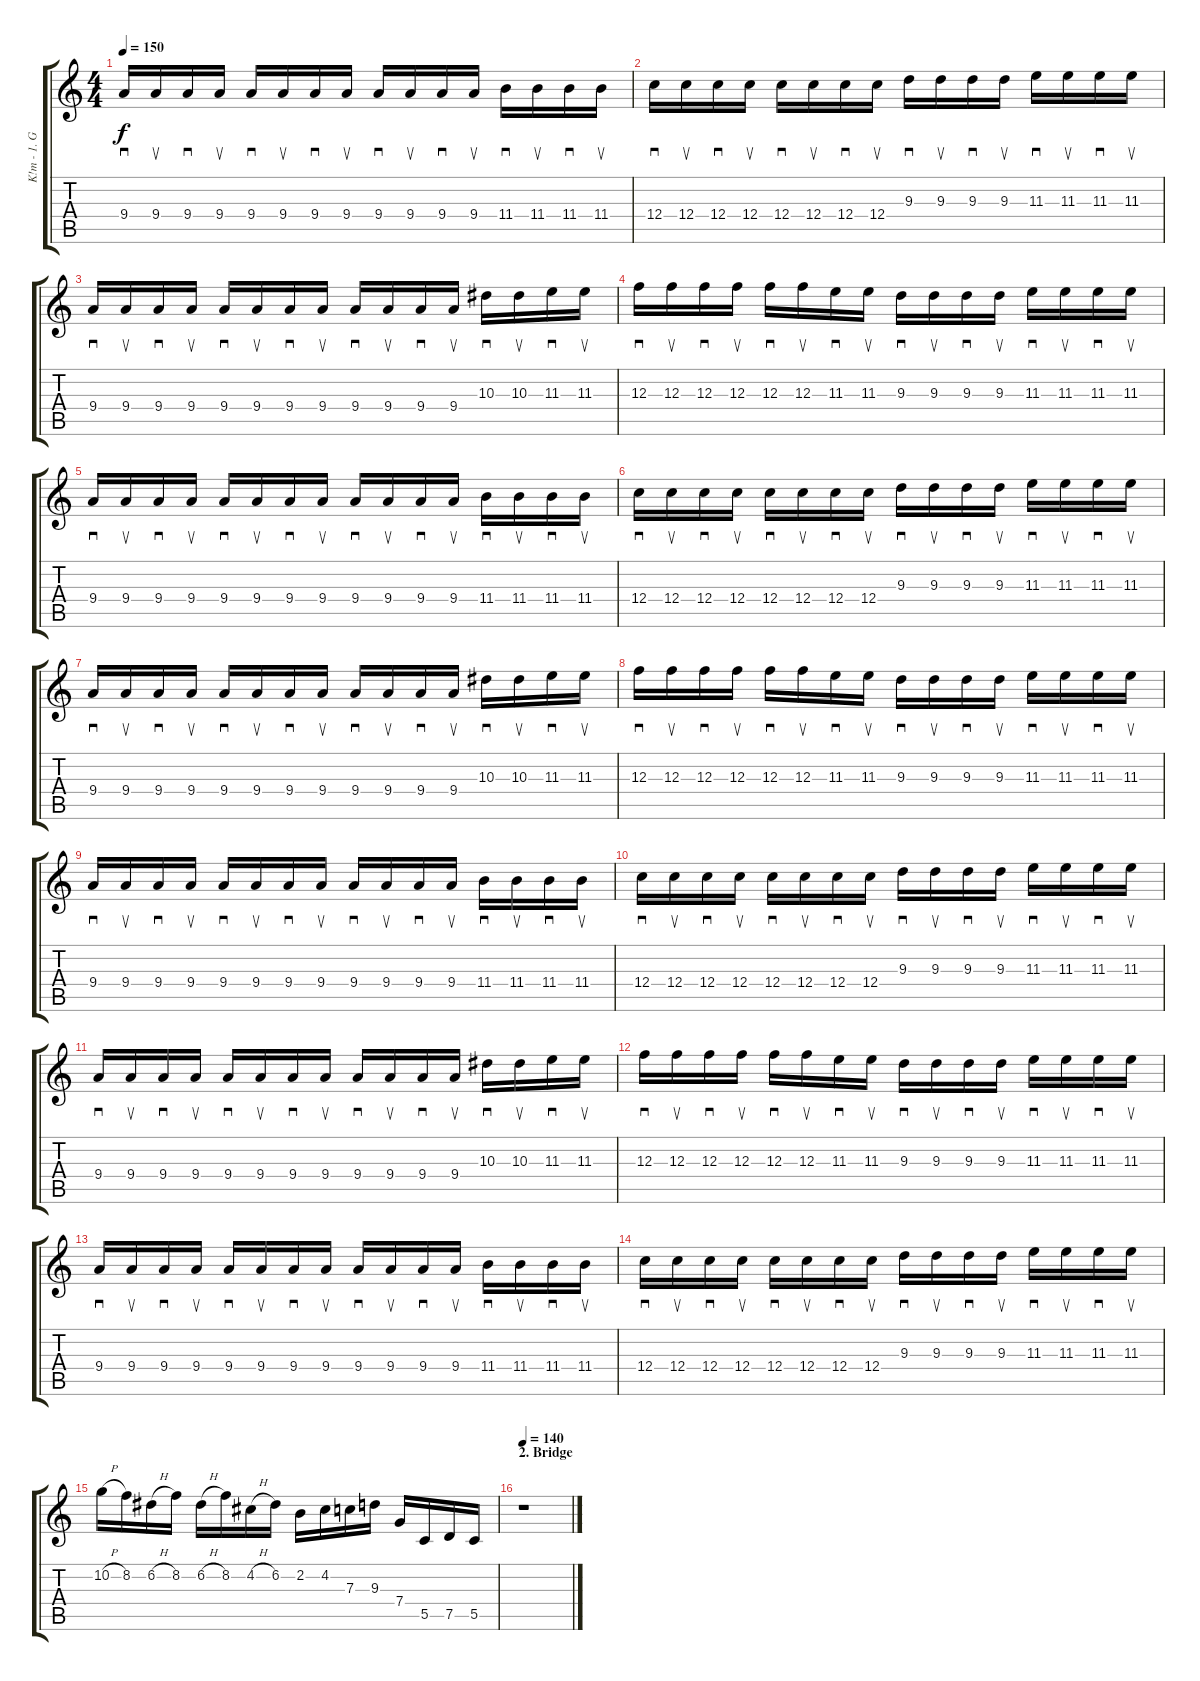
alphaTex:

\track ("K!m - 1. Guitar" "K!m - 1. G") {instrument distortionguitar}
\staff {score tabs}
\tuning (D4 A3 F3 C3 G2 D2) {hide}
\ts (4 4)
\tempo 150
\clef g2
\ks c
9.4.16{sd dy f} 9.4.16{su} 9.4.16{sd} 9.4.16{su} 9.4.16{sd} 9.4.16{su} 9.4.16{sd} 9.4.16{su} 9.4.16{sd} 9.4.16{su} 9.4.16{sd} 9.4.16{su} 11.4.16{sd} 11.4.16{su} 11.4.16{sd} 11.4.16{su} |
12.4.16{sd} 12.4.16{su} 12.4.16{sd} 12.4.16{su} 12.4.16{sd} 12.4.16{su} 12.4.16{sd} 12.4.16{su} 9.3.16{sd} 9.3.16{su} 9.3.16{sd} 9.3.16{su} 11.3.16{sd} 11.3.16{su} 11.3.16{sd} 11.3.16{su} |
9.4.16{sd} 9.4.16{su} 9.4.16{sd} 9.4.16{su} 9.4.16{sd} 9.4.16{su} 9.4.16{sd} 9.4.16{su} 9.4.16{sd} 9.4.16{su} 9.4.16{sd} 9.4.16{su} 10.3.16{sd} 10.3.16{su} 11.3.16{sd} 11.3.16{su} |
12.3.16{sd} 12.3.16{su} 12.3.16{sd} 12.3.16{su} 12.3.16{sd} 12.3.16{su} 11.3.16{sd} 11.3.16{su} 9.3.16{sd} 9.3.16{su} 9.3.16{sd} 9.3.16{su} 11.3.16{sd} 11.3.16{su} 11.3.16{sd} 11.3.16{su} |
9.4.16{sd} 9.4.16{su} 9.4.16{sd} 9.4.16{su} 9.4.16{sd} 9.4.16{su} 9.4.16{sd} 9.4.16{su} 9.4.16{sd} 9.4.16{su} 9.4.16{sd} 9.4.16{su} 11.4.16{sd} 11.4.16{su} 11.4.16{sd} 11.4.16{su} |
12.4.16{sd} 12.4.16{su} 12.4.16{sd} 12.4.16{su} 12.4.16{sd} 12.4.16{su} 12.4.16{sd} 12.4.16{su} 9.3.16{sd} 9.3.16{su} 9.3.16{sd} 9.3.16{su} 11.3.16{sd} 11.3.16{su} 11.3.16{sd} 11.3.16{su} |
9.4.16{sd} 9.4.16{su} 9.4.16{sd} 9.4.16{su} 9.4.16{sd} 9.4.16{su} 9.4.16{sd} 9.4.16{su} 9.4.16{sd} 9.4.16{su} 9.4.16{sd} 9.4.16{su} 10.3.16{sd} 10.3.16{su} 11.3.16{sd} 11.3.16{su} |
12.3.16{sd} 12.3.16{su} 12.3.16{sd} 12.3.16{su} 12.3.16{sd} 12.3.16{su} 11.3.16{sd} 11.3.16{su} 9.3.16{sd} 9.3.16{su} 9.3.16{sd} 9.3.16{su} 11.3.16{sd} 11.3.16{su} 11.3.16{sd} 11.3.16{su} |
9.4.16{sd} 9.4.16{su} 9.4.16{sd} 9.4.16{su} 9.4.16{sd} 9.4.16{su} 9.4.16{sd} 9.4.16{su} 9.4.16{sd} 9.4.16{su} 9.4.16{sd} 9.4.16{su} 11.4.16{sd} 11.4.16{su} 11.4.16{sd} 11.4.16{su} |
12.4.16{sd} 12.4.16{su} 12.4.16{sd} 12.4.16{su} 12.4.16{sd} 12.4.16{su} 12.4.16{sd} 12.4.16{su} 9.3.16{sd} 9.3.16{su} 9.3.16{sd} 9.3.16{su} 11.3.16{sd} 11.3.16{su} 11.3.16{sd} 11.3.16{su} |
9.4.16{sd} 9.4.16{su} 9.4.16{sd} 9.4.16{su} 9.4.16{sd} 9.4.16{su} 9.4.16{sd} 9.4.16{su} 9.4.16{sd} 9.4.16{su} 9.4.16{sd} 9.4.16{su} 10.3.16{sd} 10.3.16{su} 11.3.16{sd} 11.3.16{su} |
12.3.16{sd} 12.3.16{su} 12.3.16{sd} 12.3.16{su} 12.3.16{sd} 12.3.16{su} 11.3.16{sd} 11.3.16{su} 9.3.16{sd} 9.3.16{su} 9.3.16{sd} 9.3.16{su} 11.3.16{sd} 11.3.16{su} 11.3.16{sd} 11.3.16{su} |
9.4.16{sd} 9.4.16{su} 9.4.16{sd} 9.4.16{su} 9.4.16{sd} 9.4.16{su} 9.4.16{sd} 9.4.16{su} 9.4.16{sd} 9.4.16{su} 9.4.16{sd} 9.4.16{su} 11.4.16{sd} 11.4.16{su} 11.4.16{sd} 11.4.16{su} |
12.4.16{sd} 12.4.16{su} 12.4.16{sd} 12.4.16{su} 12.4.16{sd} 12.4.16{su} 12.4.16{sd} 12.4.16{su} 9.3.16{sd} 9.3.16{su} 9.3.16{sd} 9.3.16{su} 11.3.16{sd} 11.3.16{su} 11.3.16{sd} 11.3.16{su} |
10.2{h}.16 8.2.16 6.2{h}.16 8.2.16 6.2{h}.16 8.2.16 4.2{h}.16 6.2.16 2.2.16 4.2.16 7.3.16 9.3.16 7.4.16 5.5.16 7.5.16 5.5.16 |
\section ("" "2. Bridge")
\tempo 140
r.1{balance 0}
